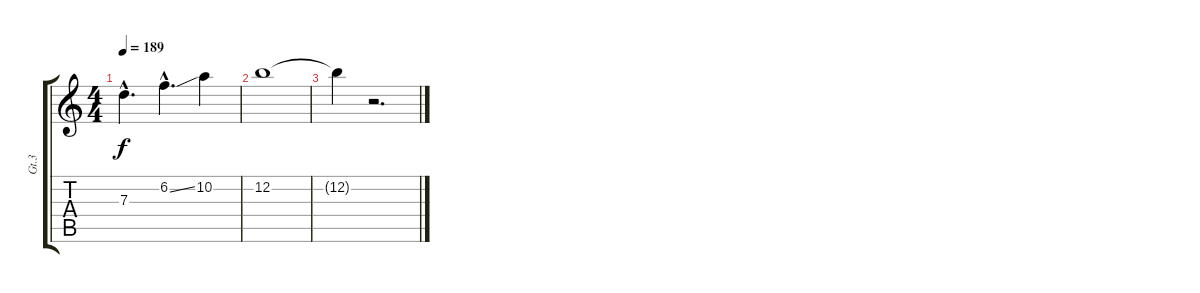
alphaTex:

\track ("Gt.3" "Gt.3") {instrument distortionguitar}
\staff {score tabs}
\tuning (E4 B3 G3 D3 A2 E2) {hide}
\ts (4 4)
\tempo 189
\clef g2
\ks c
7.3{hac}.4{d dy f} 6.2{ss hac}.4{d} 10.2.4 |
12.2.1{volume 3} |
12.2{t}.4 r.2{d}
